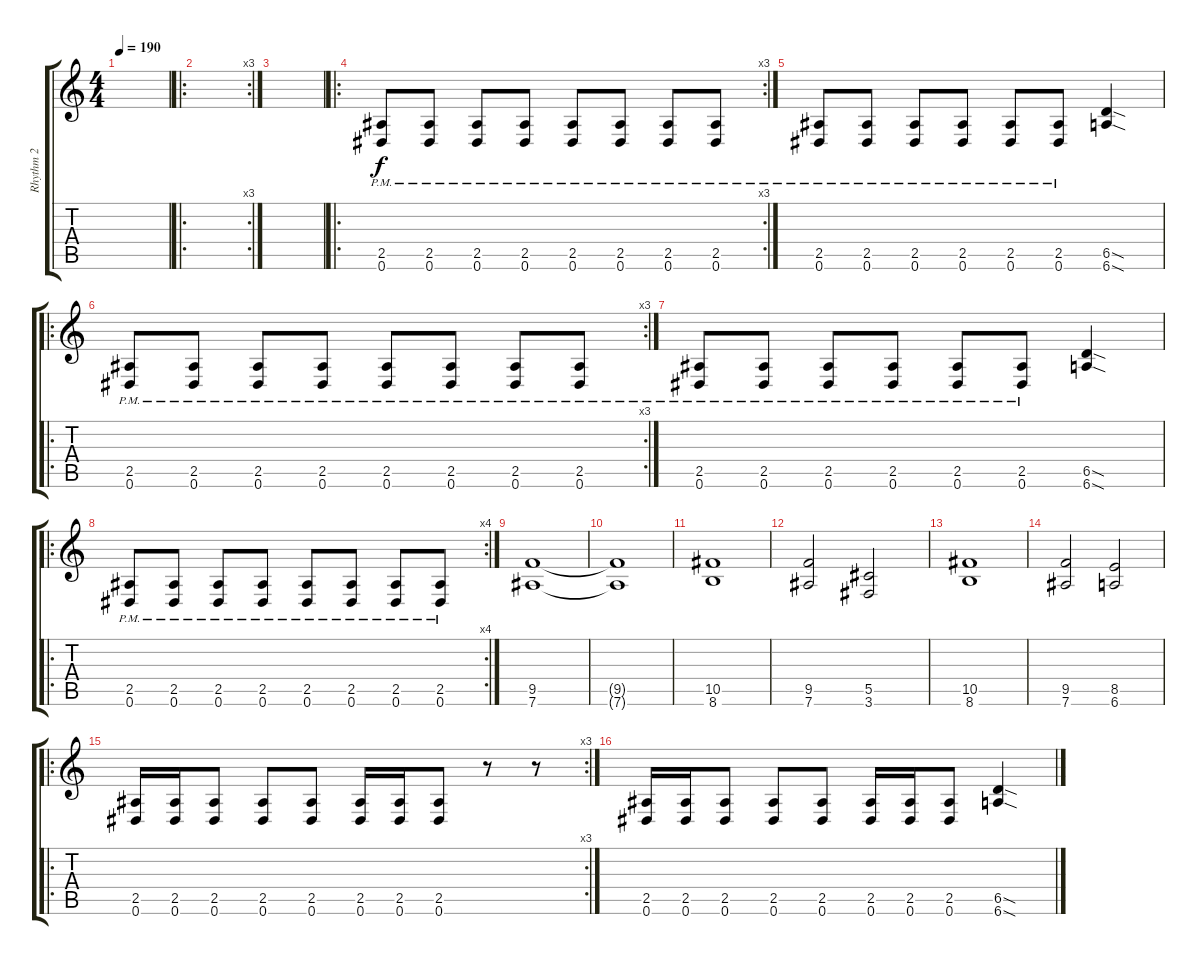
\track ("Rhythm 2" "Rhythm 2") {instrument distortionguitar}
\staff {score tabs}
\tuning (Eb4 Bb3 Gb3 Db3 Ab2 Eb2) {hide}
\ts (4 4)
\tempo 190
\clef g2
\ks c
|
\ro
\rc 3
|
|
\ro
\rc 3
(2.5{pm} 0.6{pm}).8 (2.5{pm} 0.6{pm}).8 (2.5{pm} 0.6{pm}).8 (2.5{pm} 0.6{pm}).8 (2.5{pm} 0.6{pm}).8 (2.5{pm} 0.6{pm}).8 (2.5{pm} 0.6{pm}).8 (2.5{pm} 0.6{pm}).8 |
(2.5{pm} 0.6{pm}).8 (2.5{pm} 0.6{pm}).8 (2.5{pm} 0.6{pm}).8 (2.5{pm} 0.6{pm}).8 (2.5{pm} 0.6{pm}).8 (2.5{pm} 0.6{pm}).8 (6.5{sod} 6.6{sod}).4 |
\ro
\rc 3
(2.5{pm} 0.6{pm}).8 (2.5{pm} 0.6{pm}).8 (2.5{pm} 0.6{pm}).8 (2.5{pm} 0.6{pm}).8 (2.5{pm} 0.6{pm}).8 (2.5{pm} 0.6{pm}).8 (2.5{pm} 0.6{pm}).8 (2.5{pm} 0.6{pm}).8 |
(2.5{pm} 0.6{pm}).8 (2.5{pm} 0.6{pm}).8 (2.5{pm} 0.6{pm}).8 (2.5{pm} 0.6{pm}).8 (2.5{pm} 0.6{pm}).8 (2.5{pm} 0.6{pm}).8 (6.5{sod} 6.6{sod}).4 |
\ro
\rc 4
(2.5{pm} 0.6{pm}).8 (2.5{pm} 0.6{pm}).8 (2.5{pm} 0.6{pm}).8 (2.5{pm} 0.6{pm}).8 (2.5{pm} 0.6{pm}).8 (2.5{pm} 0.6{pm}).8 (2.5{pm} 0.6{pm}).8 (2.5{pm} 0.6{pm}).8 |
(9.5 7.6).1 |
(9.5{t} 7.6{t}).1 |
(10.5 8.6).1 |
(9.5 7.6).2 (5.5 3.6).2 |
(10.5 8.6).1 |
(9.5 7.6).2 (8.5 6.6).2 |
\ro
\rc 3
(2.5 0.6).16 (2.5 0.6).16 (2.5 0.6).8 (2.5 0.6).8 (2.5 0.6).8 (2.5 0.6).16 (2.5 0.6).16 (2.5 0.6).8 r.8 r.8 |
(2.5 0.6).16 (2.5 0.6).16 (2.5 0.6).8 (2.5 0.6).8 (2.5 0.6).8 (2.5 0.6).16 (2.5 0.6).16 (2.5 0.6).8 (6.5{sod} 6.6{sod}).4
